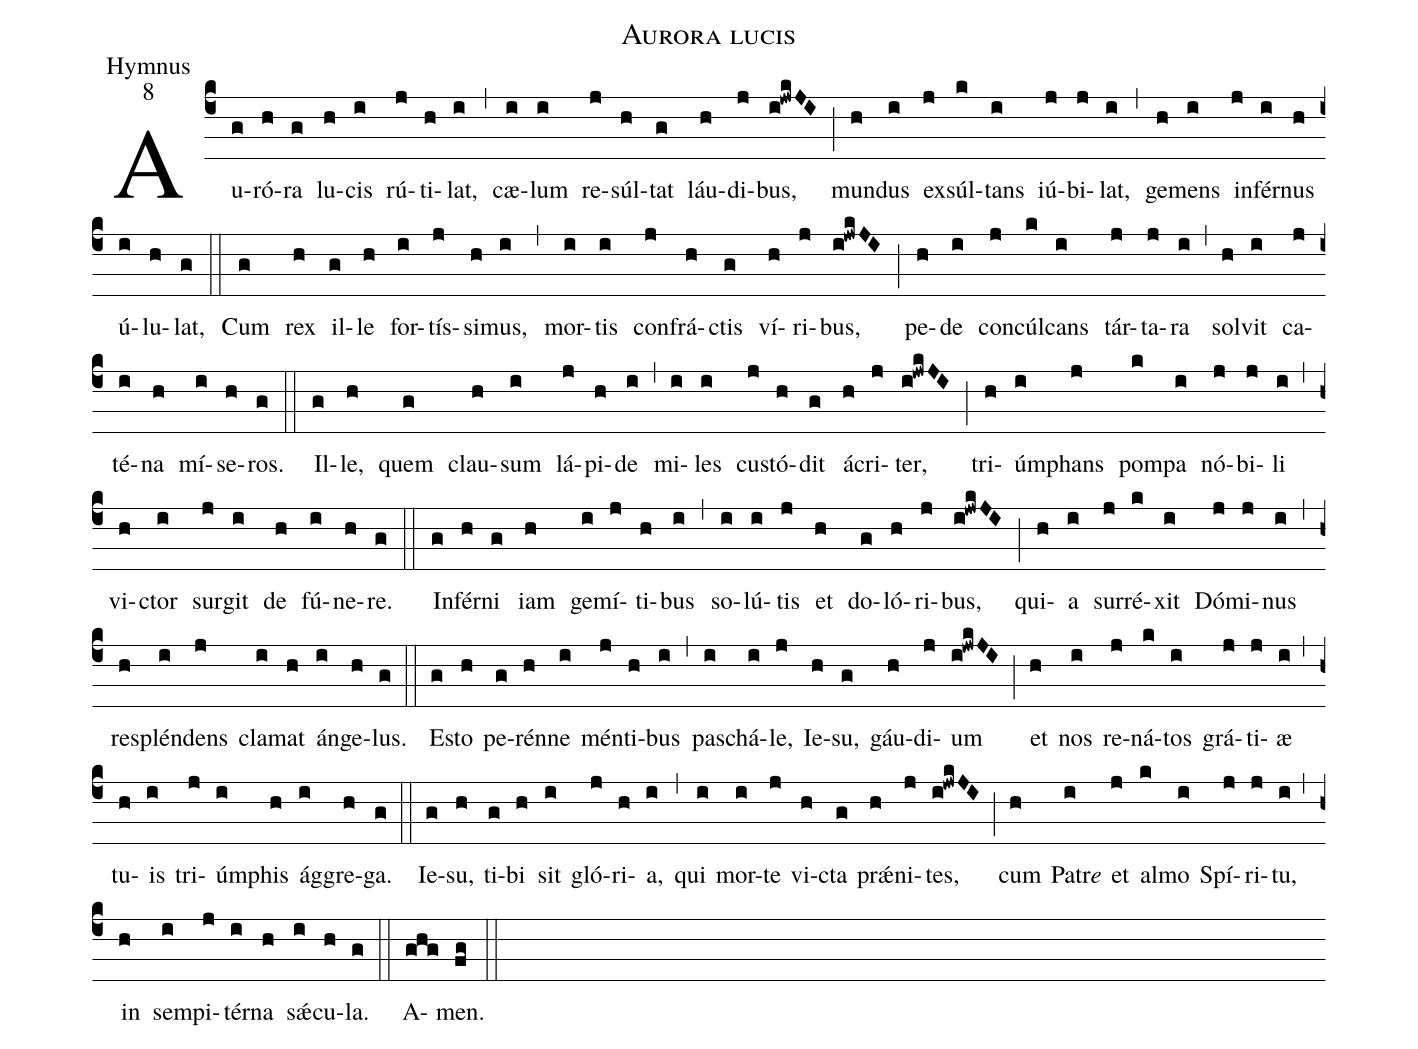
name:Aurora lucis;
office-part:Hymnus;
mode:8;
%%
(c4)Au(g)ró(h)ra(g) lu(h)cis(i) rú(j)ti(h)lat,(i) (,)
cæ(i)lum(i) re(j)súl(h)tat(g) láu(h)di(j)bus,(i!jwkJI) (;)
mun(h)dus(i) ex(j)súl(k)tans(i) iú(j)bi(j)lat,(i) (,)
ge(h)mens(i) in(j)fér(i)nus(h) ú(i)lu(h)lat,(g) (::)
Cum(g) rex(h) il(g)le(h) for(i)tís(j)si(h)mus,(i) (,)
mor(i)tis(i) con(j)frá(h)ctis(g) ví(h)ri(j)bus,(i!jwkJI) (;)
pe(h)de(i) con(j)cúl(k)cans(i) tár(j)ta(j)ra(i) (,)
sol(h)vit(i) ca(j)té(i)na(h) mí(i)se(h)ros.(g) (::)
Il(g)le,(h) quem(g) clau(h)sum(i) lá(j)pi(h)de(i) (,)
mi(i)les(i) cu(j)stó(h)dit(g) á(h)cri(j)ter,(i!jwkJI) (;)
tri(h)úm(i)phans(j) pom(k)pa(i) nó(j)bi(j)li(i) (,)
vi(h)ctor(i) sur(j)git(i) de(h) fú(i)ne(h)re.(g) (::)
In(g)fér(h)ni(g) iam(h) ge(i)mí(j)ti(h)bus(i) (,)
so(i)lú(i)tis(j) et(h) do(g)ló(h)ri(j)bus,(i!jwkJI) (;)
qui(h)a(i) sur(j)ré(k)xit(i) Dó(j)mi(j)nus(i) (,)
res(h)plén(i)dens(j) cla(i)mat(h) án(i)ge(h)lus.(g) (::)
E(g)sto(h) pe(g)rén(h)ne(i) mén(j)ti(h)bus(i) (,)
pas(i)chá(i)le,(j) Ie(h)su,(g) gáu(h)di(j)um(i!jwkJI) (;)
et(h) nos(i) re(j)ná(k)tos(i) grá(j)ti(j)æ(i) (,)
tu(h)is(i) tri(j)úm(i)phis(h) ág(i)gre(h)ga.(g) (::)
Ie(g)su,(h) ti(g)bi(h) sit(i) gló(j)ri(h)a,(i) (,)
qui(i) mor(i)te(j) vi(h)cta(g) pr<sp>'ae</sp>(h)ni(j)tes,(i!jwkJI) (;)
cum(h) Patr<i>e</i>(i) et(j) al(k)mo(i) Spí(j)ri(j)tu,(i) (,)
in(h) sem(i)pi(j)tér(i)na(h) s<sp>'ae</sp>(i)cu(h)la.(g) (::) A(ghg)men.(fg) (::)
